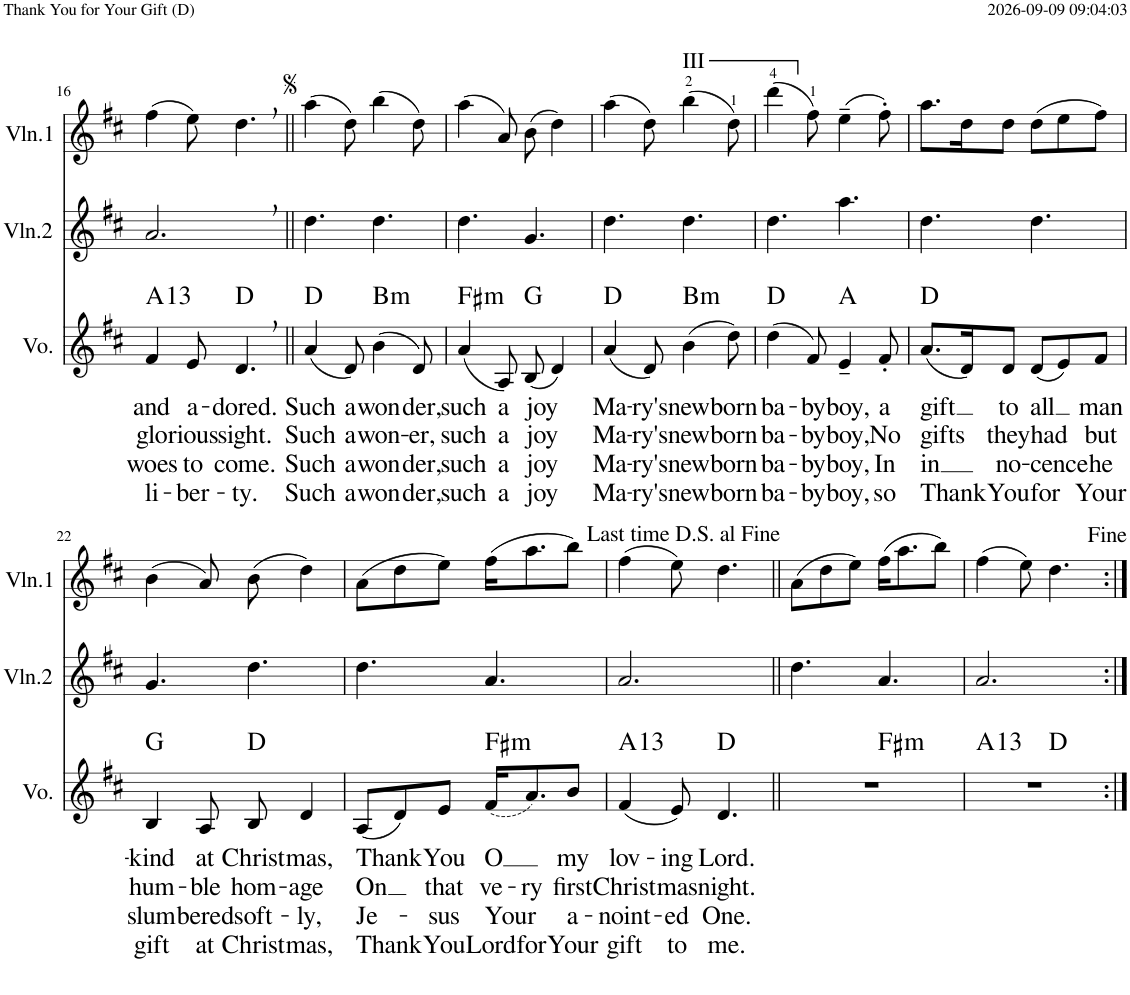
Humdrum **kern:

**kern	**text	**text	**text	**text	**harte	**kern	**kern
*part3	*part3	*part3	*part3	*part3	*part3	*part2	*part1
*staff3	*staff3	*staff3	*staff3	*staff3	*	*staff2	*staff1
*I"Voice	*	*	*	*	*	*I"Violin 2	*I"Violin 1
*I'Vo.	*	*	*	*	*	*I'Vln.2	*I'Vln.1
!!LO:PB:g=z
*clefG2	*	*	*	*	*	*clefG2	*clefG2
*k[f#c#]	*	*	*	*	*	*k[f#c#]	*k[f#c#]
*M6/8	*	*	*	*	*	*M6/8	*M6/8
=16	=16	=16	=16	=16	=16	=16	=16
!	!LO:LY:b	!LO:LY:b	!LO:LY:b	!LO:LY:b	!LO:H:kt=13	!	!
4f#/	and	glo-	woes	li-	A:9(11,13)	2.a,/	(4ff#\
!	!LO:LY:b	!LO:LY:b	!LO:LY:b	!LO:LY:b	!	!	!
8e/	a-	-rious	to	-ber-	.	.	8ee\)
!	!LO:LY:b	!LO:LY:b	!LO:LY:b	!LO:LY:b	!	!	!
4.d,/	-dored.	sight.	come.	-ty.	D:maj	.	4.dd,\
=17||	=17||	=17||	=17||	=17||	=17||	=17||	=17||
!	!LO:LY:b	!LO:LY:b	!LO:LY:b	!LO:LY:b	!	!	!
(4a/	Such	Such	Such	Such	D:maj	4.dd\	(4aa\
!	!LO:LY:b	!LO:LY:b	!LO:LY:b	!LO:LY:b	!	!	!
8d/)	a	a	a	a	.	.	8dd\)
!	!LO:LY:b	!LO:LY:b	!LO:LY:b	!LO:LY:b	!LO:H:kt=m	!	!
(4b\	won-	won-	won-	won-	B:min	4.dd\	(4bb\
!	!LO:LY:b	!LO:LY:b	!LO:LY:b	!LO:LY:b	!	!	!
8d/)	-der,	-er,	-der,	-der,	.	.	8dd\)
=18	=18	=18	=18	=18	=18	=18	=18
!	!LO:LY:b	!LO:LY:b	!LO:LY:b	!LO:LY:b	!LO:H:kt=m	!	!
(4a/	such	such	such	such	F#:min	4.dd\	(4aa\
!	!LO:LY:b	!LO:LY:b	!LO:LY:b	!LO:LY:b	!	!	!
8A/)	a	a	a	a	.	.	8a/)
!	!LO:LY:b	!LO:LY:b	!LO:LY:b	!LO:LY:b	!	!	!
(8B/	joy	joy	joy	joy	G:maj	4.g/	(8b\
4d/)	.	.	.	.	.	.	4dd\)
=19	=19	=19	=19	=19	=19	=19	=19
!	!LO:LY:b	!LO:LY:b	!LO:LY:b	!LO:LY:b	!	!	!
(4a/	Ma-	Ma-	Ma-	Ma-	D:maj	4.dd\	(4aa\
!	!LO:LY:b	!LO:LY:b	!LO:LY:b	!LO:LY:b	!	!	!
8d/)	-ry's	-ry's	-ry's	-ry's	.	.	8dd\)
!	!	!	!	!	!	!	!LO:TX:a:t=III
!	!LO:LY:b	!LO:LY:b	!LO:LY:b	!LO:LY:b	!LO:H:kt=m	!	!
(4b\	new-	new-	new-	new-	B:min	4.dd\	(4bb\
!	!LO:LY:b	!LO:LY:b	!LO:LY:b	!LO:LY:b	!	!	!
8dd\)	-born	-born	-born	-born	.	.	8dd\)
=20	=20	=20	=20	=20	=20	=20	=20
!	!LO:LY:b	!LO:LY:b	!LO:LY:b	!LO:LY:b	!	!	!
(4dd\	ba-	ba-	ba-	ba-	D:maj	4.dd\	(4ddd\
!	!LO:LY:b	!LO:LY:b	!LO:LY:b	!LO:LY:b	!	!	!
8f#/)	-by	-by	-by	-by	.	.	8ff#\)
!	!LO:LY:b	!LO:LY:b	!LO:LY:b	!LO:LY:b	!	!	!
4e~/	boy,	boy,	boy,	boy,	A:maj	4.aa\	(4ee~\
!	!LO:LY:b	!LO:LY:b	!LO:LY:b	!LO:LY:b	!	!	!
8f#'/	a	No	In	so	.	.	8ff#'\)
=21	=21	=21	=21	=21	=21	=21	=21
!	!LO:LY:b	!LO:LY:b	!LO:LY:b	!LO:LY:b	!	!	!
(8.a/L	gift	gifts	-in	Thank	D:maj	4.dd\	8.aa\L
16d/K)	.	.	.	.	.	.	16dd\K
!	!LO:LY:b	!LO:LY:b	!LO:LY:b	!LO:LY:b	!	!	!
8d/J	to	they	no-	You	.	.	8dd\J
!	!LO:LY:b	!LO:LY:b	!LO:LY:b	!LO:LY:b	!	!	!
(8d/L	all	had	-cence	for	.	4.dd\	(8dd\L
8e/)	.	.	.	.	.	.	8ee\
!	!LO:LY:b	!LO:LY:b	!LO:LY:b	!LO:LY:b	!	!	!
8f#/J	man-	but	he	Your	.	.	8ff#\J)
!!LO:LB:g=z
=22	=22	=22	=22	=22	=22	=22	=22
!	!LO:LY:b	!LO:LY:b	!LO:LY:b	!LO:LY:b	!	!	!
4B/	-kind	hum-	slum-	gift	G:maj	4.g/	(4b\
!	!LO:LY:b	!LO:LY:b	!LO:LY:b	!LO:LY:b	!	!	!
8A/	at	-ble	-bered	at	.	.	8a/)
!	!LO:LY:b	!LO:LY:b	!LO:LY:b	!LO:LY:b	!	!	!
8B/	Christ-	hom-	soft-	Christ-	D:maj	4.dd\	(8b\
!	!LO:LY:b	!LO:LY:b	!LO:LY:b	!LO:LY:b	!	!	!
4d/	-mas,	-age	-ly,	-mas,	.	.	4dd\)
=23	=23	=23	=23	=23	=23	=23	=23
!	!LO:LY:b	!LO:LY:b	!LO:LY:b	!LO:LY:b	!	!	!
(8A/L	Thank	On	Je-	Thank	.	4.dd\	(8a\L
8d/)	.	.	.	.	.	.	8dd\
!	!LO:LY:b	!LO:LY:b	!LO:LY:b	!LO:LY:b	!	!	!
8e/J	You	that	-sus	You	.	.	8ee\J)
!	!LO:LY:b	!LO:LY:b	!LO:LY:b	!LO:LY:b	!LO:H:kt=m	!	!
(16f#/KL	O	ve-	Your	Lord	F#:min	4.a/	(16ff#\KL
!	!	!LO:LY:b	!	!LO:LY:b	!	!	!
8.a/)	.	-ry	.	for	.	.	8.aa\
!	!LO:LY:b	!LO:LY:b	!LO:LY:b	!LO:LY:b	!	!	!
8b/J	my	first	a-	Your	.	.	8bb\J)
=24	=24	=24	=24	=24	=24	=24	=24
!	!LO:LY:b	!LO:LY:b	!LO:LY:b	!LO:LY:b	!LO:H:kt=13	!	!
(4f#/	lov-	Christ-	-noint-	gift	A:9(11,13)	2.a/	(4ff#\
!	!LO:LY:b	!LO:LY:b	!LO:LY:b	!LO:LY:b	!	!	!
8e/)	-ing	-mas	-ed	to	.	.	8ee\)
!	!LO:LY:b	!LO:LY:b	!LO:LY:b	!LO:LY:b	!	!	!
4.d/	Lord.	night.	One.	me.	D:maj	.	4.dd\
!	!	!	!	!	!	!	!LO:TX:a:t=Last time D.S. al Fine
=25||	=25||	=25||	=25||	=25||	=25||	=25||	=25||
*^	*	*	*	*	*	*	*
2.r	4.ryy	.	.	.	.	.	4.dd\	(8a\L
.	.	.	.	.	.	.	.	8dd\
.	.	.	.	.	.	.	.	8ee\J)
!	!	!	!	!	!	!LO:H:kt=m	!	!
.	4.ryy	.	.	.	.	F#:min	4.a/	(16ff#\KL
.	.	.	.	.	.	.	.	8.aa\
.	.	.	.	.	.	.	.	8bb\J)
=26	=26	=26	=26	=26	=26	=26	=26	=26
!	!	!	!	!	!	!LO:H:kt=13	!	!
2.r	4.ryy	.	.	.	.	A:9(11,13)	2.a/	(4ff#\
.	.	.	.	.	.	.	.	8ee\)
.	4.ryy	.	.	.	.	D:maj	.	4.dd\
*v	*v	*	*	*	*	*	*	*
=:|!	=:|!	=:|!	=:|!	=:|!	=:|!	=:|!	=:|!
*-	*-	*-	*-	*-	*-	*-	*-
